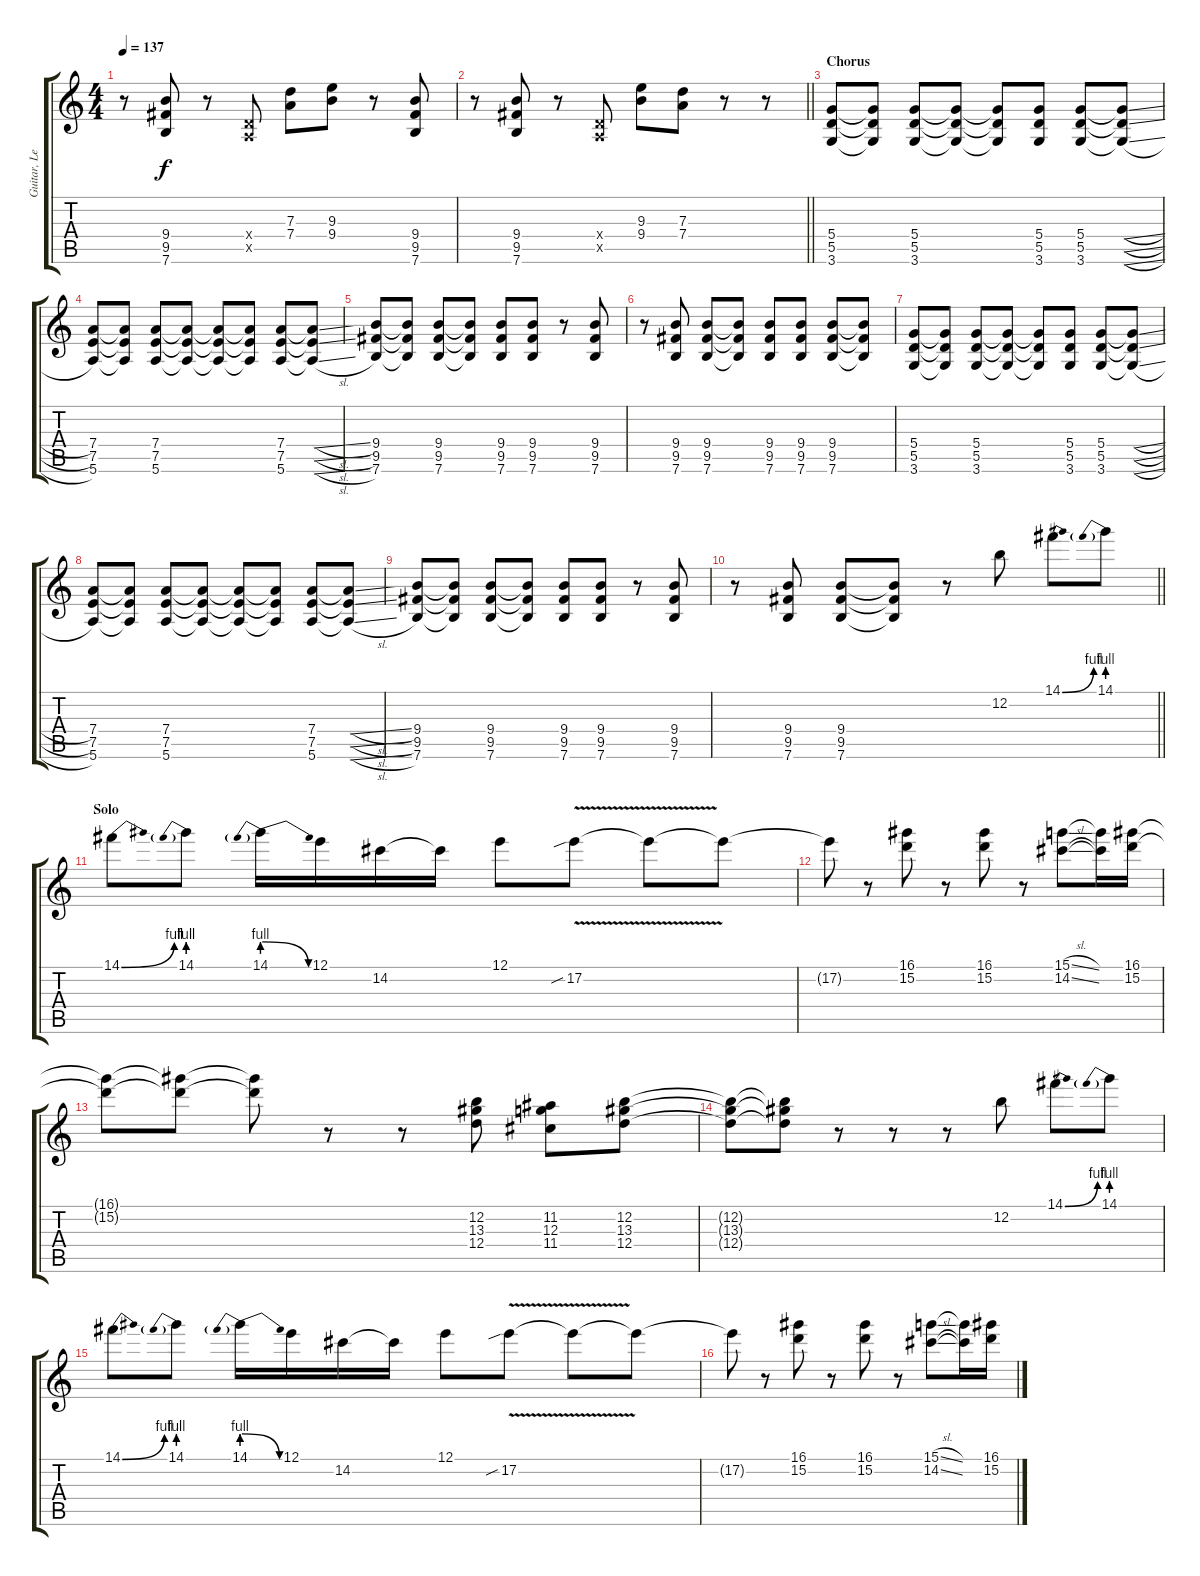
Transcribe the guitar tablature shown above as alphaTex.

\track ("Guitar, Lead" "Guitar, Le") {instrument distortionguitar}
\staff {score tabs}
\tuning (E4 B3 G3 D3 A2 E2) {hide}
\ts (4 4)
\tempo 137
\clef g2
\ks c
r.8{dy f} (9.4 9.5 7.6).8 r.8 (0.4{x} 0.5{x}).8 (7.3 7.4).8 (9.3 9.4).8 r.8 (9.4 9.5 7.6).8 |
\barLineRight lightlight
r.8 (9.4 9.5 7.6).8 r.8 (0.4{x} 0.5{x}).8 (9.3 9.4).8 (7.3 7.4).8 r.8 r.8 |
\section ("" "Chorus")
(5.4 5.5 3.6).8 (5.4{t} 5.5{t} 3.6{t}).8 (5.4 5.5 3.6).8 (5.4{t} 5.5{t} 3.6{t}).8 (5.4{t} 5.5{t} 3.6{t}).8 (5.4 5.5 3.6).8 (5.4 5.5 3.6).8 (5.4{sl t} 5.5{sl t} 3.6{sl t}).8 |
(7.4 7.5 5.6).8 (7.4{t} 7.5{t} 5.6{t}).8 (7.4 7.5 5.6).8 (7.4{t} 7.5{t} 5.6{t}).8 (7.4{t} 7.5{t} 5.6{t}).8 (7.4{t} 7.5{t} 5.6{t}).8 (7.4 7.5 5.6).8 (7.4{sl t} 7.5{sl t} 5.6{sl t}).8 |
(9.4 9.5 7.6).8 (9.4{t} 9.5{t} 7.6{t}).8 (9.4 9.5 7.6).8 (9.4{t} 9.5{t} 7.6{t}).8 (9.4 9.5 7.6).8 (9.4 9.5 7.6).8 r.8 (9.4 9.5 7.6).8 |
r.8 (9.4 9.5 7.6).8 (9.4 9.5 7.6).8 (9.4{t} 9.5{t} 7.6{t}).8 (9.4 9.5 7.6).8 (9.4 9.5 7.6).8 (9.4 9.5 7.6).8 (9.4{t} 9.5{t} 7.6{t}).8 |
(5.4 5.5 3.6).8 (5.4{t} 5.5{t} 3.6{t}).8 (5.4 5.5 3.6).8 (5.4{t} 5.5{t} 3.6{t}).8 (5.4{t} 5.5{t} 3.6{t}).8 (5.4 5.5 3.6).8 (5.4 5.5 3.6).8 (5.4{sl t} 5.5{sl t} 3.6{sl t}).8 |
(7.4 7.5 5.6).8 (7.4{t} 7.5{t} 5.6{t}).8 (7.4 7.5 5.6).8 (7.4{t} 7.5{t} 5.6{t}).8 (7.4{t} 7.5{t} 5.6{t}).8 (7.4{t} 7.5{t} 5.6{t}).8 (7.4 7.5 5.6).8 (7.4{sl t} 7.5{sl t} 5.6{sl t}).8 |
(9.4 9.5 7.6).8 (9.4{t} 9.5{t} 7.6{t}).8 (9.4 9.5 7.6).8 (9.4{t} 9.5{t} 7.6{t}).8 (9.4 9.5 7.6).8 (9.4 9.5 7.6).8 r.8 (9.4 9.5 7.6).8 |
\barLineRight lightlight
r.8 (9.4 9.5 7.6).8 (9.4 9.5 7.6).8 (9.4{t} 9.5{t} 7.6{t}).8 r.8 12.2.8 14.1{be (bend 0 0 60 4)}.8 14.1{be (prebend 0 4 60 4)}.8 |
\section ("" "Solo")
14.1{be (bend 0 0 60 4)}.8 14.1{be (prebend 0 4 60 4)}.8 14.1{be (prebendrelease 0 4 60 0)}.16 12.1.16 14.2.16 14.2{t}.16 12.1.8 17.2{v sib}.8 17.2{t}.8 17.2{t}.8 |
17.2{t}.8 r.8 (16.1 15.2).8 r.8 (16.1 15.2).8 r.8 (15.1{sl} 14.2{sl}).8 (15.1{t} 14.2{t}).16 (16.1 15.2).16 |
(16.1{t} 15.2{t}).8 (16.1{t} 15.2{t}).8 (16.1{t} 15.2{t}).8 r.8 r.8 (12.2 13.3 12.4).8 (11.2 12.3 11.4).8 (12.2 13.3 12.4).8 |
(12.2{t} 13.3{t} 12.4{t}).8 (12.2{t} 13.3{t} 12.4{t}).8 r.8 r.8 r.8 12.2.8 14.1{be (bend 0 0 60 4)}.8 14.1{be (prebend 0 4 60 4)}.8 |
14.1{be (bend 0 0 60 4)}.8 14.1{be (prebend 0 4 60 4)}.8 14.1{be (prebendrelease 0 4 60 0)}.16 12.1.16 14.2.16 14.2{t}.16 12.1.8 17.2{v sib}.8 17.2{t}.8 17.2{t}.8 |
17.2{t}.8 r.8 (16.1 15.2).8 r.8 (16.1 15.2).8 r.8 (15.1{sl} 14.2{sl}).8 (15.1{t} 14.2{t}).16 (16.1 15.2).16
